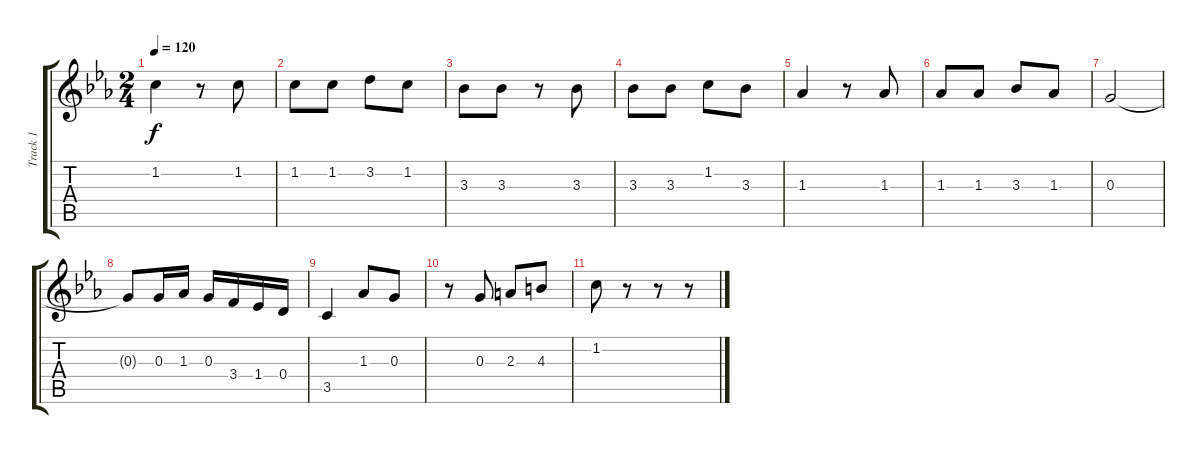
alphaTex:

\track ("Track 1" "Track 1") {instrument acousticguitarsteel}
\staff {score tabs}
\tuning (E4 B3 G3 D3 A2 E2) {hide}
\ts (2 4)
\tempo 120
\clef g2
\ks eb
1.2.4{dy f} r.8 1.2.8 |
1.2.8 1.2.8 3.2.8 1.2.8 |
3.3.8 3.3.8 r.8 3.3.8 |
3.3.8 3.3.8 1.2.8 3.3.8 |
1.3.4 r.8 1.3.8 |
1.3.8 1.3.8 3.3.8 1.3.8 |
0.3.2 |
0.3{t}.8 0.3.16 1.3.16 0.3.16 3.4.16 1.4.16 0.4.16 |
3.5.4 1.3.8 0.3.8 |
r.8 0.3.8 2.3.8 4.3.8 |
1.2.8 r.8 r.8 r.8
